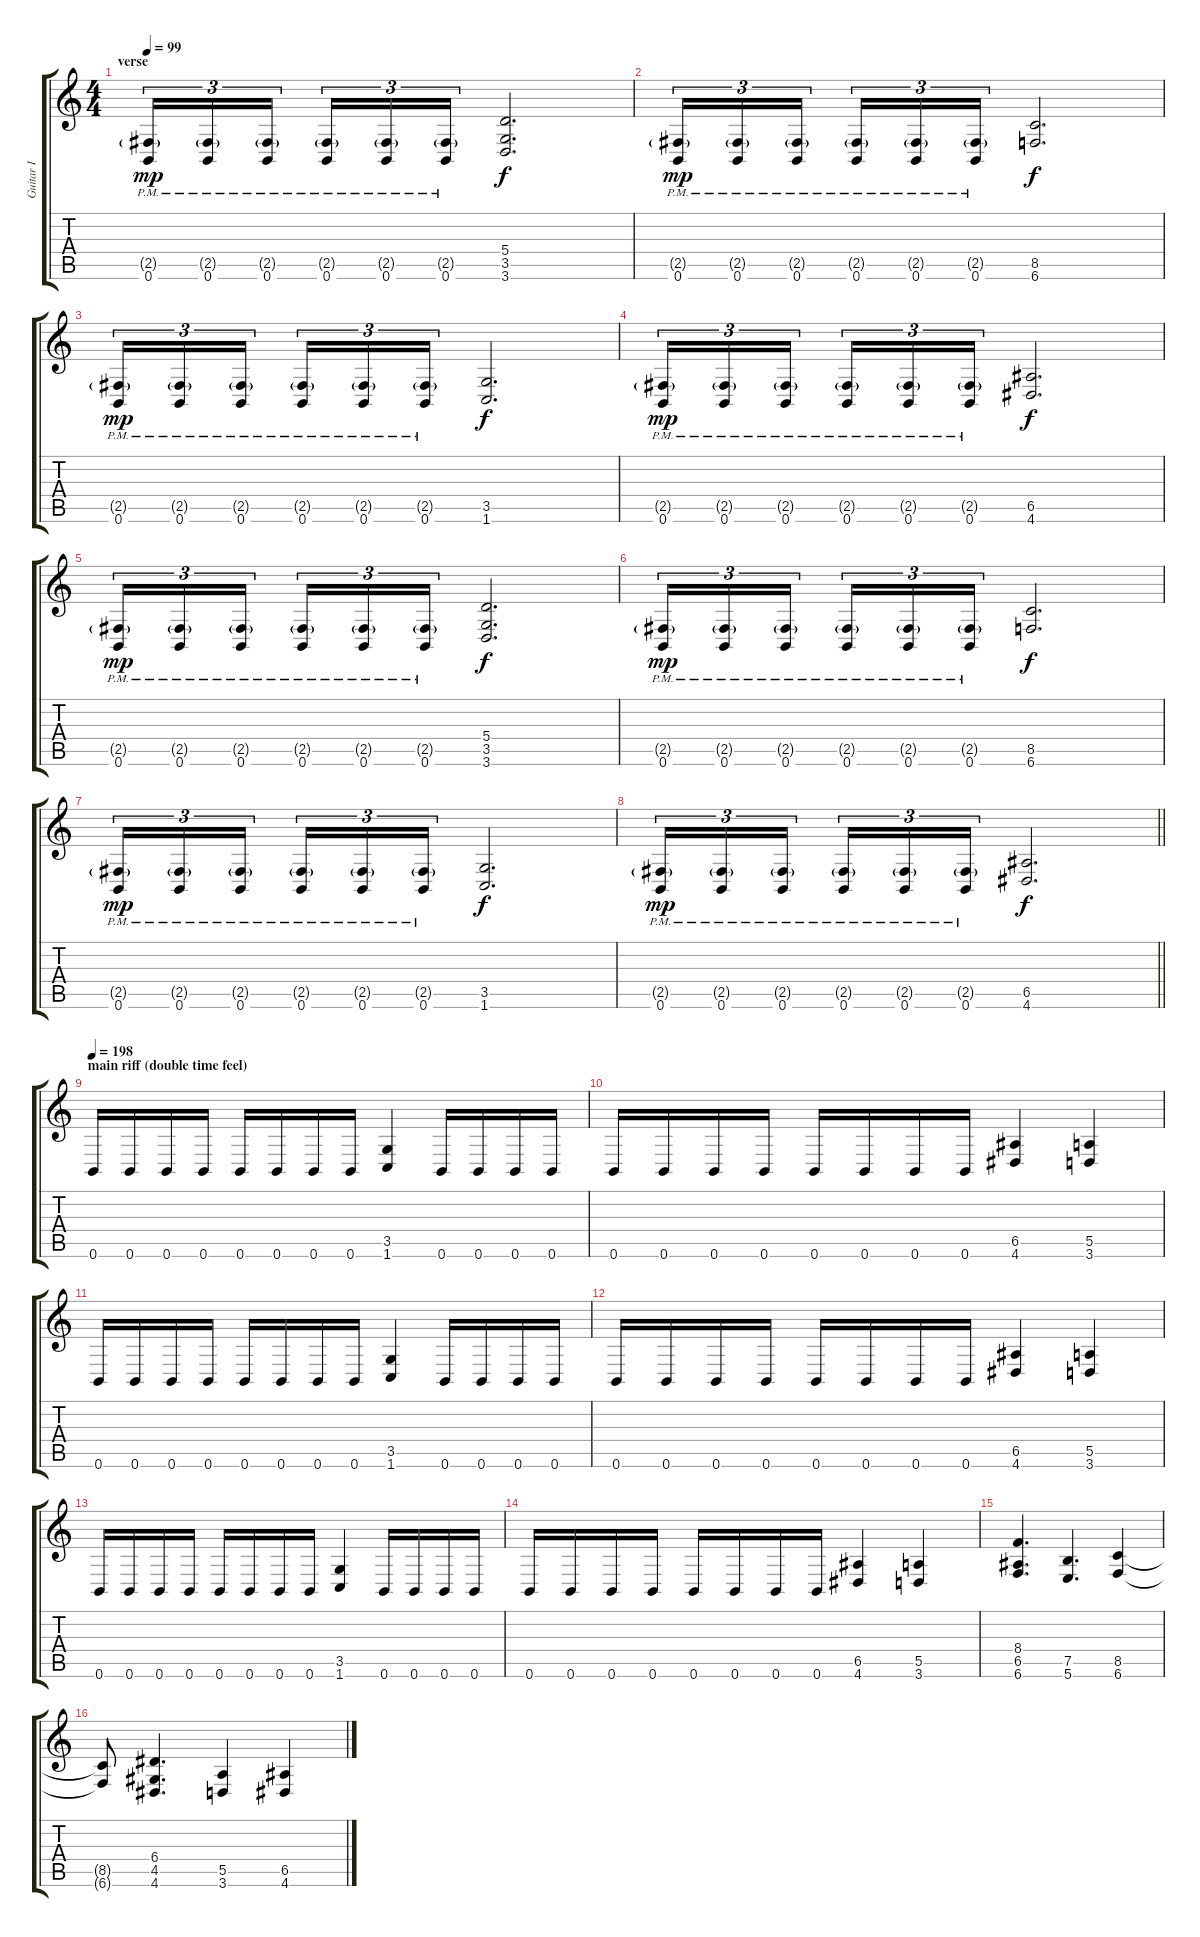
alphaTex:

\track ("Guitar I" "Guitar I") {instrument distortionguitar}
\staff {score tabs}
\tuning (B3 Gb3 D3 A2 E2 B1) {hide}
\ts (4 4)
\section ("" "verse")
\tempo 99
\clef g2
\ks c
(2.5{g pm} 0.6{pm}).16{tu (3 2) dy mp} (2.5{g pm} 0.6{pm}).16{tu (3 2)} (2.5{g pm} 0.6{pm}).16{tu (3 2) beam splitsecondary} (2.5{g pm} 0.6{pm}).16{tu (3 2)} (2.5{g pm} 0.6{pm}).16{tu (3 2)} (2.5{g pm} 0.6{pm}).16{tu (3 2)} (5.4 3.5 3.6).2{d dy f} |
(2.5{g pm} 0.6{pm}).16{tu (3 2) dy mp} (2.5{g pm} 0.6{pm}).16{tu (3 2)} (2.5{g pm} 0.6{pm}).16{tu (3 2) beam splitsecondary} (2.5{g pm} 0.6{pm}).16{tu (3 2)} (2.5{g pm} 0.6{pm}).16{tu (3 2)} (2.5{g pm} 0.6{pm}).16{tu (3 2)} (8.5 6.6).2{d dy f} |
(2.5{g pm} 0.6{pm}).16{tu (3 2) dy mp} (2.5{g pm} 0.6{pm}).16{tu (3 2)} (2.5{g pm} 0.6{pm}).16{tu (3 2) beam splitsecondary} (2.5{g pm} 0.6{pm}).16{tu (3 2)} (2.5{g pm} 0.6{pm}).16{tu (3 2)} (2.5{g pm} 0.6{pm}).16{tu (3 2)} (3.5 1.6).2{d dy f} |
(2.5{g pm} 0.6{pm}).16{tu (3 2) dy mp} (2.5{g pm} 0.6{pm}).16{tu (3 2)} (2.5{g pm} 0.6{pm}).16{tu (3 2) beam splitsecondary} (2.5{g pm} 0.6{pm}).16{tu (3 2)} (2.5{g pm} 0.6{pm}).16{tu (3 2)} (2.5{g pm} 0.6{pm}).16{tu (3 2)} (6.5 4.6).2{d dy f} |
(2.5{g pm} 0.6{pm}).16{tu (3 2) dy mp} (2.5{g pm} 0.6{pm}).16{tu (3 2)} (2.5{g pm} 0.6{pm}).16{tu (3 2) beam splitsecondary} (2.5{g pm} 0.6{pm}).16{tu (3 2)} (2.5{g pm} 0.6{pm}).16{tu (3 2)} (2.5{g pm} 0.6{pm}).16{tu (3 2)} (5.4 3.5 3.6).2{d dy f} |
(2.5{g pm} 0.6{pm}).16{tu (3 2) dy mp} (2.5{g pm} 0.6{pm}).16{tu (3 2)} (2.5{g pm} 0.6{pm}).16{tu (3 2) beam splitsecondary} (2.5{g pm} 0.6{pm}).16{tu (3 2)} (2.5{g pm} 0.6{pm}).16{tu (3 2)} (2.5{g pm} 0.6{pm}).16{tu (3 2)} (8.5 6.6).2{d dy f} |
(2.5{g pm} 0.6{pm}).16{tu (3 2) dy mp} (2.5{g pm} 0.6{pm}).16{tu (3 2)} (2.5{g pm} 0.6{pm}).16{tu (3 2) beam splitsecondary} (2.5{g pm} 0.6{pm}).16{tu (3 2)} (2.5{g pm} 0.6{pm}).16{tu (3 2)} (2.5{g pm} 0.6{pm}).16{tu (3 2)} (3.5 1.6).2{d dy f} |
\barLineRight lightlight
(2.5{g pm} 0.6{pm}).16{tu (3 2) dy mp} (2.5{g pm} 0.6{pm}).16{tu (3 2)} (2.5{g pm} 0.6{pm}).16{tu (3 2) beam splitsecondary} (2.5{g pm} 0.6{pm}).16{tu (3 2)} (2.5{g pm} 0.6{pm}).16{tu (3 2)} (2.5{g pm} 0.6{pm}).16{tu (3 2)} (6.5 4.6).2{d dy f} |
\section ("" "main riff (double time feel)")
\tempo 198
0.6.16 0.6.16 0.6.16 0.6.16 0.6.16 0.6.16 0.6.16 0.6.16 (3.5 1.6).4 0.6.16 0.6.16 0.6.16 0.6.16 |
0.6.16 0.6.16 0.6.16 0.6.16 0.6.16 0.6.16 0.6.16 0.6.16 (6.5 4.6).4 (5.5 3.6).4 |
0.6.16 0.6.16 0.6.16 0.6.16 0.6.16 0.6.16 0.6.16 0.6.16 (3.5 1.6).4 0.6.16 0.6.16 0.6.16 0.6.16 |
0.6.16 0.6.16 0.6.16 0.6.16 0.6.16 0.6.16 0.6.16 0.6.16 (6.5 4.6).4 (5.5 3.6).4 |
0.6.16 0.6.16 0.6.16 0.6.16 0.6.16 0.6.16 0.6.16 0.6.16 (3.5 1.6).4 0.6.16 0.6.16 0.6.16 0.6.16 |
0.6.16 0.6.16 0.6.16 0.6.16 0.6.16 0.6.16 0.6.16 0.6.16 (6.5 4.6).4 (5.5 3.6).4 |
(8.4 6.5 6.6).4{d} (7.5 5.6).4{d} (8.5 6.6).4 |
(8.5{t} 6.6{t}).8 (6.4 4.5 4.6).4{d} (5.5 3.6).4 (6.5 4.6).4
